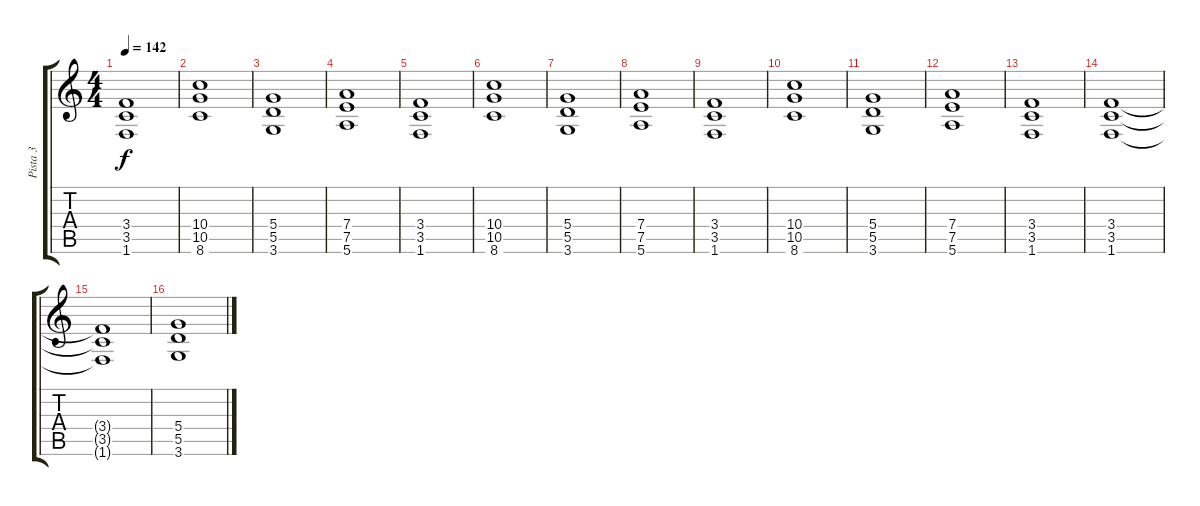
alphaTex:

\track ("Pista 3" "Pista 3") {instrument distortionguitar}
\staff {score tabs}
\tuning (E4 B3 G3 D3 A2 E2) {hide}
\ts (4 4)
\tempo 142
\clef g2
\ks c
(3.4 3.5 1.6).1{dy f} |
(10.4 10.5 8.6).1 |
(5.4 5.5 3.6).1 |
(7.4 7.5 5.6).1 |
(3.4 3.5 1.6).1 |
(10.4 10.5 8.6).1 |
(5.4 5.5 3.6).1 |
(7.4 7.5 5.6).1 |
(3.4 3.5 1.6).1 |
(10.4 10.5 8.6).1 |
(5.4 5.5 3.6).1 |
(7.4 7.5 5.6).1 |
(3.4 3.5 1.6).1 |
(3.4 3.5 1.6).1 |
(3.4{t} 3.5{t} 1.6{t}).1 |
(5.4 5.5 3.6).1
